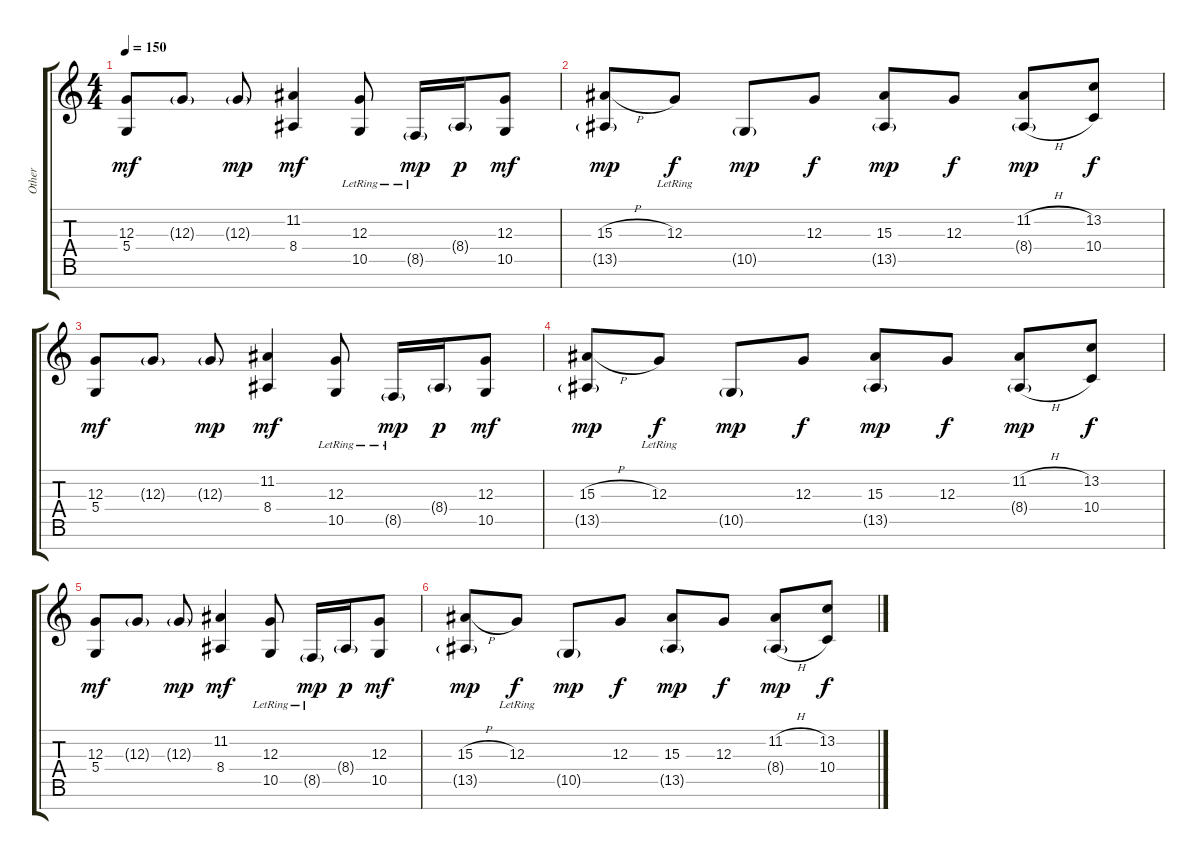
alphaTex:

\track ("Other" "Other") {instrument koto}
\staff {score tabs}
\tuning (E4 B3 G3 D3 A2 E2 B1) {hide}
\ts (4 4)
\tempo 150
\clef g2
\ks c
(12.3 5.4).8{dy mf} 12.3{g}.8 12.3{g}.8{dy mp} (11.2 8.4).4{dy mf} (12.3{lr} 10.5).8 8.5{g lr}.16{dy mp} 8.4{g}.16{dy p} (12.3 10.5).8{dy mf} |
(15.3{h} 13.5{g}).8{dy mp} 12.3{lr}.8{dy f} 10.5{g}.8{dy mp} 12.3.8{dy f} (15.3 13.5{g}).8{dy mp} 12.3.8{dy f} (11.2{h} 8.4{h g}).8{dy mp} (13.2 10.4).8{dy f} |
(12.3 5.4).8{dy mf} 12.3{g}.8 12.3{g}.8{dy mp} (11.2 8.4).4{dy mf} (12.3{lr} 10.5).8 8.5{g lr}.16{dy mp} 8.4{g}.16{dy p} (12.3 10.5).8{dy mf} |
(15.3{h} 13.5{g}).8{dy mp} 12.3{lr}.8{dy f} 10.5{g}.8{dy mp} 12.3.8{dy f} (15.3 13.5{g}).8{dy mp} 12.3.8{dy f} (11.2{h} 8.4{h g}).8{dy mp} (13.2 10.4).8{dy f} |
(12.3 5.4).8{dy mf} 12.3{g}.8 12.3{g}.8{dy mp} (11.2 8.4).4{dy mf} (12.3{lr} 10.5).8 8.5{g lr}.16{dy mp} 8.4{g}.16{dy p} (12.3 10.5).8{dy mf} |
(15.3{h} 13.5{g}).8{dy mp} 12.3{lr}.8{dy f} 10.5{g}.8{dy mp} 12.3.8{dy f} (15.3 13.5{g}).8{dy mp} 12.3.8{dy f} (11.2{h} 8.4{h g}).8{dy mp} (13.2 10.4).8{dy f}
